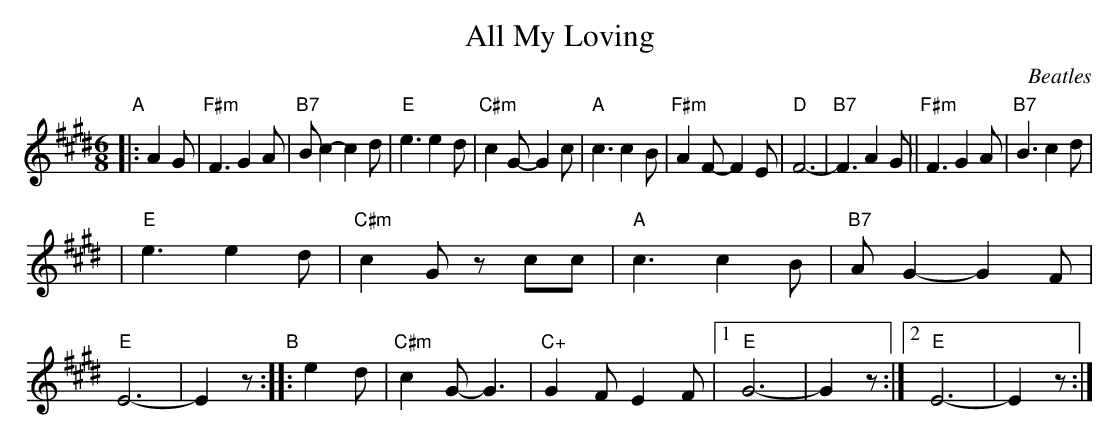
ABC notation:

X:1
T: All My Loving
C: Beatles
M: 6/8
L: 1/8
K: E
"A"\
|: A2G \
| "F#m"F3 G2A | "B7"Bc2- c2d \
| "E"e3 e2d | "C#m"c2G- G2c \
| "A"c3 c2B | "F#m"A2F- F2E \
| "D"F6- | "B7"F3 A2G \
|| "F#m"F3 G2A | "B7"B3 c2d |
| "E"e3 e2d | "C#m"c2G zcc \
| "A"c3 c2B | "B7"AG2- G2F \
| "E"E6- | E2z  \
"B"\
:: e2d \
| "C#m"c2G- G3 | "C+"G2F E2F \
|1 "E"G6- | G2z \
:|2 "E"E6- | E2z :|
